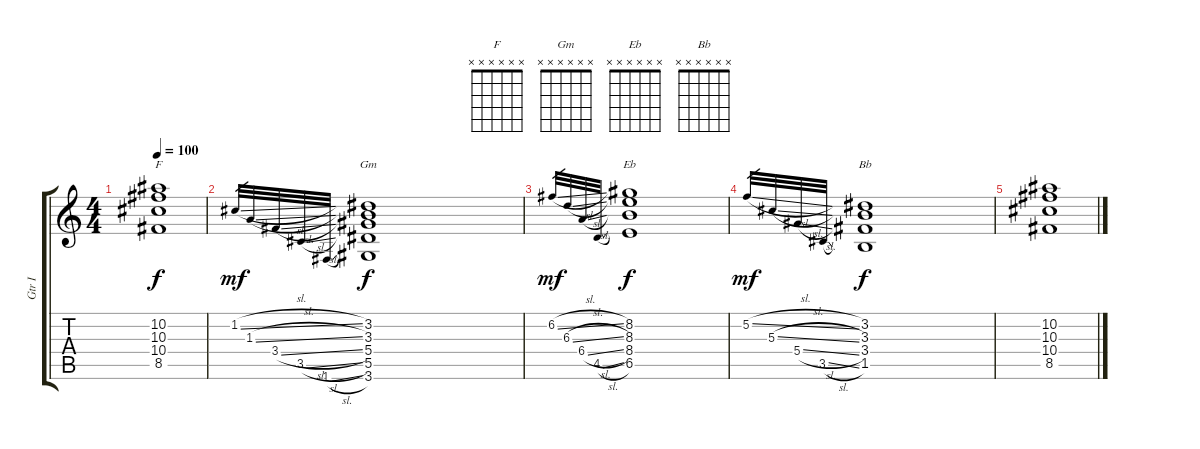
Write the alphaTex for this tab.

\track ("Gtr I" "Gtr I") {instrument overdrivenguitar}
\staff {score tabs}
\tuning (F4 C4 Ab3 Eb3 Bb2 F2) {hide}
\chord ("F" x x x x x x)
\chord ("Gm" x x x x x x)
\chord ("Eb" x x x x x x)
\chord ("Bb" x x x x x x)
\ts (4 4)
\tempo 100
\clef g2
\ks c
(10.2 10.3 10.4 8.5).1{ch "F" dy f} |
1.2{sl}.32{gr dy mf} 1.3{sl}.32{gr} 3.4{sl}.32{gr} 3.5{sl}.32{gr} 1.6{sl}.32{gr} (3.2 3.3 5.4 5.5 3.6).1{ch "Gm" dy f volume 3} |
6.2{sl}.32{gr dy mf} 6.3{sl}.32{gr} 6.4{sl}.32{gr} 4.5{sl}.32{gr} (8.2 8.3 8.4 6.5).1{ch "Eb" dy f} |
5.2{sl}.32{gr dy mf} 5.3{sl}.32{gr} 5.4{sl}.32{gr} 3.5{sl}.32{gr} (3.2 3.3 3.4 1.5).1{ch "Bb" dy f volume 0} |
(10.2 10.3 10.4 8.5).1
